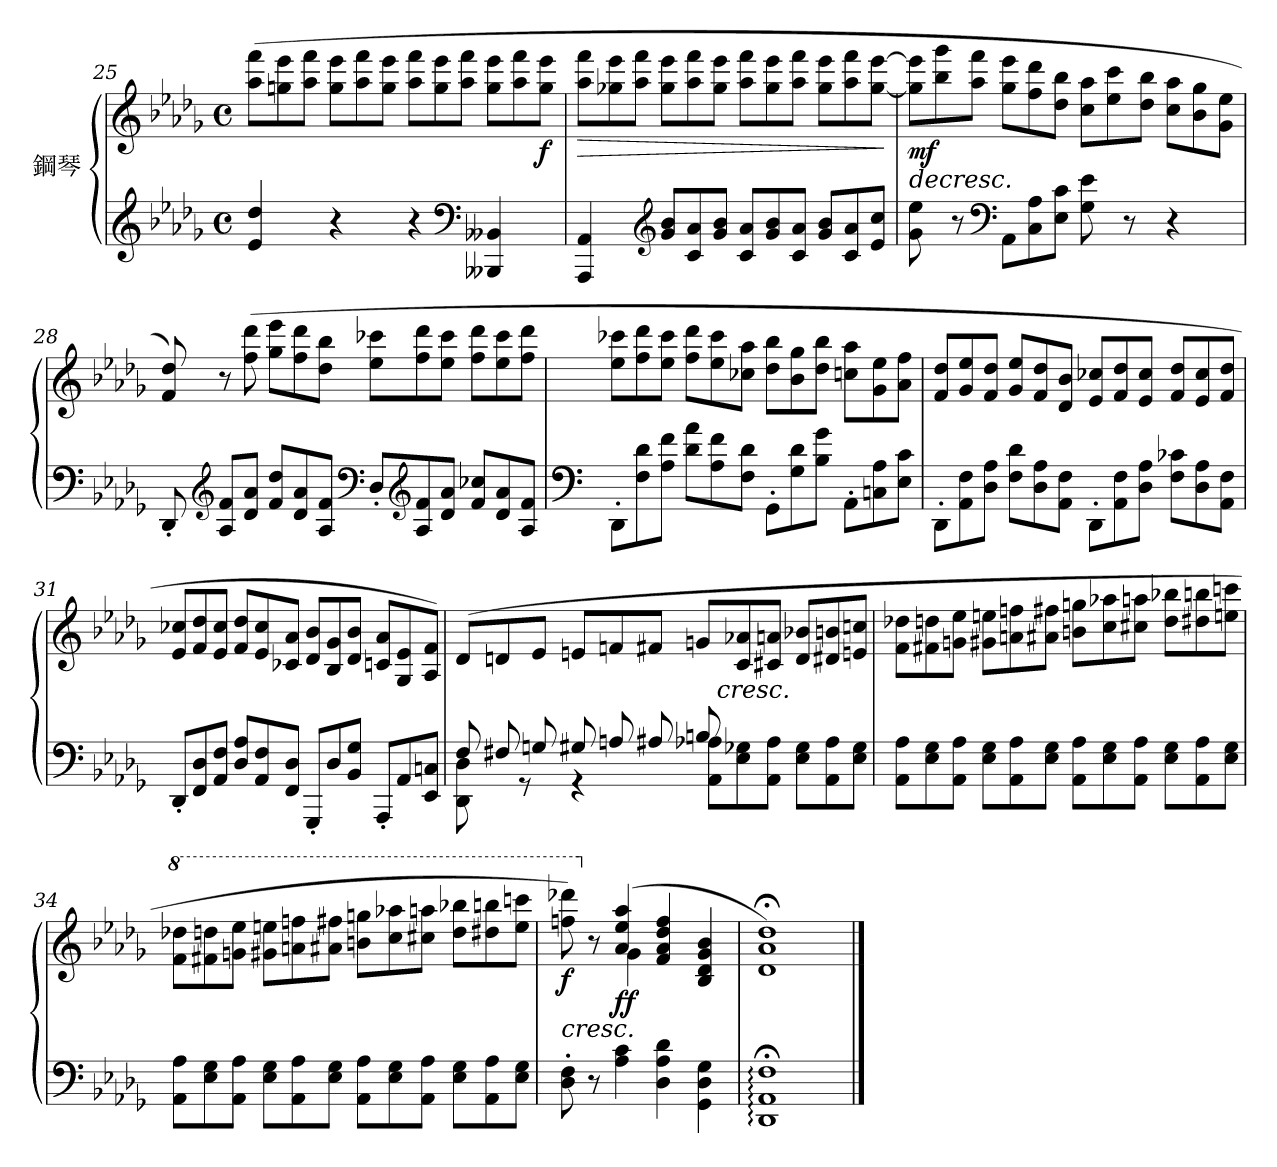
**kern	**kern	**dynam
*part1	*part1	*part1
*staff2	*staff1	*staff1/2
*I"鋼琴	*	*
!!LO:LB:g=z
*clefG2	*clefG2	*
*k[b-e-a-d-g-]	*k[b-e-a-d-g-]	*
*M4/4	*M4/4	*
*met(c)	*met(c)	*
*	*Xtuplet	*
=25	=25	=25
4e-/ 4dd-/	(>12aa-\ 12fff\L	.
.	12ggn\ 12eee-\	.
.	12aa-\ 12fff\J	.
4r	12gg\ 12eee-\L	.
.	12aa-\ 12fff\	.
.	12gg\ 12eee-\J	.
4r	12aa-\ 12fff\L	.
.	12gg\ 12eee-\	.
.	12aa-\ 12fff\J	.
*clefF4	*	*
4BBB--X/ 4BB--X/	12gg\ 12eee-\L	.
.	12aa-\ 12fff\	.
!	!	!LO:DY:b
.	12gg\ 12eee-\J	f
=26	=26	=26
!	!	!LO:HP:b
4AAA-/ 4AA-/	12aa-\ 12fff\L	>
.	12gg-X\ 12eee-\	.
.	12aa-\ 12fff\J	.
*clefG2	*	*
*Xtuplet	*	*
12g-/ 12b-/L	12gg-\ 12eee-\L	.
12c/ 12a-/	12aa-\ 12fff\	.
12g-/ 12b-/J	12gg-\ 12eee-\J	.
12c/ 12a-/L	12aa-\ 12fff\L	.
12g-/ 12b-/	12gg-\ 12eee-\	.
12c/ 12a-/J	12aa-\ 12fff\J	.
12g-/ 12b-/L	12gg-\ 12eee-\L	.
12c/ 12a-/	12aa-\ 12fff\	.
12e-/ 12cc/J	[12gg-\ [12eee-\J	.
.	.	]
=27	=27	=27
!	!LO:TX:b:i:t=decresc.	!
!	!	!LO:DY:b
8g-\ 8ee-\	12gg-\] 12eee-\]L	mf
.	12bb-\ 12ggg-\	.
8r	.	.
.	12aa-\ 12fff\J	.
*clefF4	*	*
12AA-\L	12gg-\ 12eee-\L	.
12C\ 12A-\	12ff\ 12ddd-\	.
12E-\ 12c\J	12dd-\ 12bb-\J	.
8G-\ 8e-\	12cc\ 12aa-\L	.
.	12ee-\ 12ccc\	.
8r	.	.
.	12dd-\ 12bb-\J	.
4r	12cc\ 12aa-\L	.
.	12b-\ 12gg-\	.
.	12g-\ 12ee-\J	.
!!LO:LB:g=z
=28	=28	=28
12DD-'/	12f/ 12dd-/)	.
*clefG2	*	*
12A-/ 12f/L	12r	.
12d-/ 12a-/J	(>12ff\ 12ddd-\	.
12f/ 12dd-/L	12gg-\ 12eee-\L	.
12d-/ 12a-/	12ff\ 12ddd-\	.
12A-/ 12f/J	12dd-\ 12bb-\J	.
*clefF4	*	*
12D-'/L	12ee-\ 12ccc-X\L	.
*clefG2	*	*
12A-/ 12f/	12ff\ 12ddd-\	.
12d-/ 12a-/J	12ee-\ 12ccc-\J	.
12f/ 12cc-X/L	12ff\ 12ddd-\L	.
12d-/ 12a-/	12ee-\ 12ccc-\	.
12A-/ 12f/J	12ff\ 12ddd-\J	.
=29	=29	=29
*clefF4	*	*
12DD-'\L	12ee-\ 12ccc-X\L	.
12F\ 12d-\	12ff\ 12ddd-\	.
12A-\ 12f\J	12ee-\ 12ccc-\J	.
12d-\ 12a-\L	12ff\ 12ddd-\L	.
12A-\ 12f\	12ee-\ 12ccc-\	.
12F\ 12d-\J	12cc-X\ 12aa-\J	.
12GG-'\L	12dd-\ 12bb-\L	.
12G-\ 12d-\	12b-\ 12gg-\	.
12B-\ 12g-\J	12dd-\ 12bb-\J	.
12AA-'\L	12ccn\ 12aa-\L	.
12Cn\ 12A-\	12g-\ 12ee-\	.
12E-\ 12c\J	12a-\ 12ff\J	.
!!LO:LB:g=z
=30	=30	=30
12DD-'\L	12f/ 12dd-/L	.
12AA-\ 12F\	12g-/ 12ee-/	.
12D-\ 12A-\J	12f/ 12dd-/J	.
12F\ 12d-\L	12g-/ 12ee-/L	.
12D-\ 12A-\	12f/ 12dd-/	.
12AA-\ 12F\J	12d-/ 12b-/J	.
12DD-'\L	12e-/ 12cc-X/L	.
12AA-\ 12F\	12f/ 12dd-/	.
12D-\ 12A-\J	12e-/ 12cc-/J	.
12F\ 12c-X\L	12f/ 12dd-/L	.
12D-\ 12A-\	12e-/ 12cc-/	.
12AA-\ 12F\J	12f/ 12dd-/J	.
=31	=31	=31
12DD-'/L	12e-/ 12cc-X/L	.
12FF/ 12D-/	12f/ 12dd-/	.
12AA-/ 12F/J	12e-/ 12cc-/J	.
12D-/ 12A-/L	12f/ 12dd-/L	.
12AA-/ 12F/	12e-/ 12cc-/	.
12FF/ 12D-/J	12c-X/ 12a-/J	.
12GGG-'/L	12d-/ 12b-/L	.
12D-/	12B-/ 12g-/	.
12BB-/ 12G-/J	12d-/ 12b-/J	.
12AAA-'/L	12cn/ 12a-/L	.
12AA-/	12G-/ 12e-/	.
12EE-/ 12Cn/J	12A-/ 12f/J)	.
!!LO:PB:g=z
=32	=32	=32
*^	*^	*
12F	8DD-\ 8D-\	(>12d-/L	12%7ryy	.
12F#X	.	12dn/	.	.
.	8rGG	.	.	.
12Gn	.	12e-/J	.	.
12G#X	4rGG	12en/L	.	.
12An	.	12fn/	.	.
12A#X	.	12f#X/J	.	.
12Bn	12AA-\ 12A-X\L	12gn/L	.	.
!	!	!LO:TX:b:i:t=cresc.	!	!
12%5ryy	12E-\ 12G-X\	12c/ 12a-X/	12ryy	.
.	12AA-\ 12A-\J	12c#X/ 12an/J	12ryy	.
.	12E-\ 12G-\L	12d/ 12b-X/L	4ryy	.
.	12AA-\ 12A-\	12d#X/ 12bn/	.	.
.	12E-\ 12G-\J	12en/ 12ccn/J	.	.
*v	*v	*	*	*
*	*v	*v	*
=33	=33	=33
12AA-\ 12A-\L	12f\ 12dd-X\L	.
12E-\ 12G-\	12f#X\ 12ddn\	.
12AA-\ 12A-\J	12gn\ 12ee-\J	.
12E-\ 12G-\L	12g#X\ 12een\L	.
12AA-\ 12A-\	12an\ 12ffn\	.
12E-\ 12G-\J	12a#X\ 12ff#X\J	.
12AA-\ 12A-\L	12bn\ 12ggn\L	.
12E-\ 12G-\	12cc\ 12aa-X\	.
12AA-\ 12A-\J	12cc#X\ 12aan\J	.
12E-\ 12G-\L	12dd\ 12bb-X\L	.
12AA-\ 12A-\	12dd#X\ 12bbn\	.
12E-\ 12G-\J	12een\ 12cccn\J	.
!!LO:LB:g=z
=34	=34	=34
*	*8va	*
12AA-\ 12A-\L	12ff\ 12ddd-X\L	.
12E-\ 12G-\	12ff#X\ 12dddn\	.
12AA-\ 12A-\J	12ggn\ 12eee-\J	.
12E-\ 12G-\L	12gg#X\ 12eeen\L	.
12AA-\ 12A-\	12aan\ 12fffn\	.
12E-\ 12G-\J	12aa#X\ 12fff#X\J	.
12AA-\ 12A-\L	12bbn\ 12gggn\L	.
12E-\ 12G-\	12ccc\ 12aaa-X\	.
12AA-\ 12A-\J	12ccc#X\ 12aaan\J	.
12E-\ 12G-\L	12ddd\ 12bbb-X\L	.
12AA-\ 12A-\	12ddd#X\ 12bbbn\	.
12E-\ 12G-\J	12eee\ 12ccccn\J	.
=35	=35	=35
*	*^	*
!	!LO:TX:b:i:t=cresc.	!	!
!	!	!	!LO:DY:b
8D-\' 8F\'	8fffn\ 8dddd-X\)	4ryy	f
*	*X8va	*	*
8r	8r	.	.
!	!	!	!LO:DY:b
4A-\ 4c\	(>4a-/ 4ee-/ 4aa-/	4g-	ff
4D-\ 4A-\ 4d-\	4f/ 4a-/ 4dd-/ 4ff/	2ryy	.
4GG-\ 4D-\ 4G-\	4B-/ 4d-/ 4g-/ 4b-/	.	.
*	*v	*v	*
=36	=36	=36
*	*MM60	*
1DD-;<: 1AA-;<: 1F;<:	1d-;< 1a-;< 1dd-;<)	.
==	==	==
*-	*-	*-
